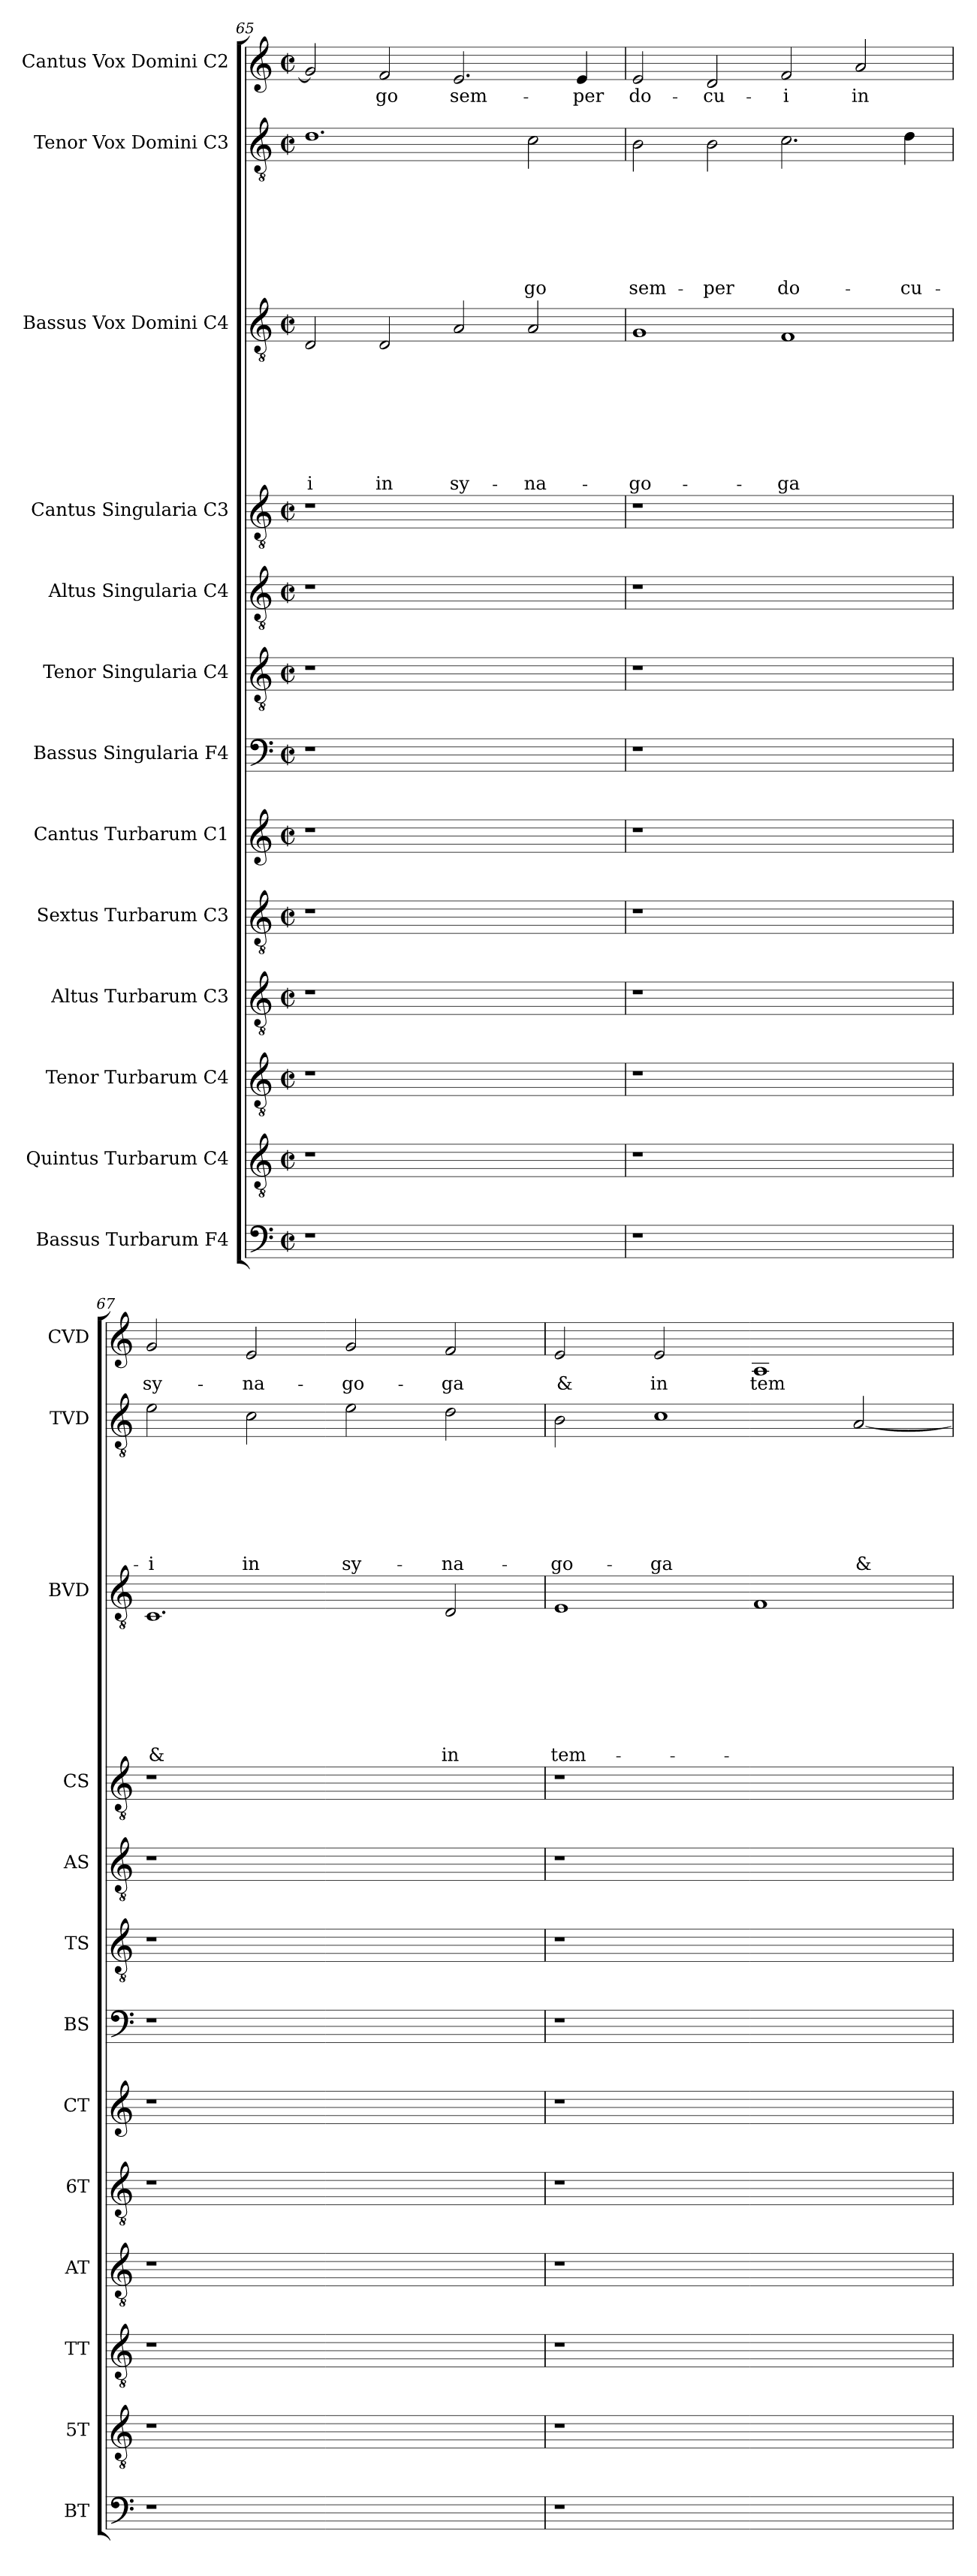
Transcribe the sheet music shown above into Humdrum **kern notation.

**kern	**kern	**kern	**kern	**kern	**kern	**kern	**kern	**kern	**kern	**kern	**text	**text	**text	**text	**text	**text	**text	**text	**kern	**text	**text	**text	**text	**text	**text	**text	**kern	**text
*part13	*part12	*part11	*part10	*part9	*part8	*part7	*part6	*part5	*part4	*part3	*part3	*part3	*part3	*part3	*part3	*part3	*part3	*part3	*part2	*part2	*part2	*part2	*part2	*part2	*part2	*part2	*part1	*part1
*staff13	*staff12	*staff11	*staff10	*staff9	*staff8	*staff7	*staff6	*staff5	*staff4	*staff3	*staff3	*staff3	*staff3	*staff3	*staff3	*staff3	*staff3	*staff3	*staff2	*staff2	*staff2	*staff2	*staff2	*staff2	*staff2	*staff2	*staff1	*staff1
*I"Bassus Turbarum F4	*I"Quintus  Turbarum C4	*I"Tenor Turbarum C4	*I"Altus Turbarum C3	*I"Sextus Turbarum C3	*I"Cantus  Turbarum C1	*I"Bassus Singularia F4	*I"Tenor  Singularia C4	*I"Altus Singularia C4	*I"Cantus  Singularia C3	*I"Bassus Vox Domini C4	*	*	*	*	*	*	*	*	*I"Tenor Vox Domini C3	*	*	*	*	*	*	*	*I"Cantus  Vox Domini C2	*
*I'BT	*I'5T	*I'TT	*I'AT	*I'6T	*I'CT	*I'BS	*I'TS	*I'AS	*I'CS	*I'BVD	*	*	*	*	*	*	*	*	*I'TVD	*	*	*	*	*	*	*	*I'CVD	*
*clefF4	*clefGv2	*clefGv2	*clefGv2	*clefGv2	*clefG2	*clefF4	*clefGv2	*clefGv2	*clefGv2	*clefGv2	*	*	*	*	*	*	*	*	*clefGv2	*	*	*	*	*	*	*	*clefG2	*
*k[]	*k[]	*k[]	*k[]	*k[]	*k[]	*k[]	*k[]	*k[]	*k[]	*k[]	*	*	*	*	*	*	*	*	*k[]	*	*	*	*	*	*	*	*k[]	*
*C:	*C:	*C:	*C:	*C:	*C:	*C:	*C:	*C:	*C:	*C:	*	*	*	*	*	*	*	*	*C:	*	*	*	*	*	*	*	*C:	*
*M2/2	*M2/2	*M2/2	*M2/2	*M2/2	*M2/2	*M2/2	*M2/2	*M2/2	*M2/2	*M2/2	*	*	*	*	*	*	*	*	*M2/2	*	*	*	*	*	*	*	*M2/2	*
*met(c|)	*met(c|)	*met(c|)	*met(c|)	*met(c|)	*met(c|)	*met(c|)	*met(c|)	*met(c|)	*met(c|)	*met(c|)	*	*	*	*	*	*	*	*	*met(c|)	*	*	*	*	*	*	*	*met(c|)	*
=65	=65	=65	=65	=65	=65	=65	=65	=65	=65	=65	=65	=65	=65	=65	=65	=65	=65	=65	=65	=65	=65	=65	=65	=65	=65	=65	=65	=65
1r	1r	1r	1r	1r	1r	1r	1r	1r	1r	2D/	.	.	.	.	.	.	.	-i	1.d	.	.	.	.	.	.	.	2g/]	.
.	.	.	.	.	.	.	.	.	.	2D/	.	.	.	.	.	.	.	in	.	.	.	.	.	.	.	.	2f/	-go
1ryy	1ryy	1ryy	1ryy	1ryy	1ryy	1ryy	1ryy	1ryy	1ryy	2A/	.	.	.	.	.	.	.	sy-	.	.	.	.	.	.	.	.	2.e/	sem-
.	.	.	.	.	.	.	.	.	.	2A/	.	.	.	.	.	.	.	-na-	2c\	.	.	.	.	.	.	-go	.	.
.	.	.	.	.	.	.	.	.	.	.	.	.	.	.	.	.	.	.	.	.	.	.	.	.	.	.	4e/	-per
=66	=66	=66	=66	=66	=66	=66	=66	=66	=66	=66	=66	=66	=66	=66	=66	=66	=66	=66	=66	=66	=66	=66	=66	=66	=66	=66	=66	=66
1r	1r	1r	1r	1r	1r	1r	1r	1r	1r	1G	.	.	.	.	.	.	.	-go-	2B\	.	.	.	.	.	.	sem-	2e/	do-
.	.	.	.	.	.	.	.	.	.	.	.	.	.	.	.	.	.	.	2B\	.	.	.	.	.	.	-per	2d/	-cu-
1ryy	1ryy	1ryy	1ryy	1ryy	1ryy	1ryy	1ryy	1ryy	1ryy	1F	.	.	.	.	.	.	.	-ga	2.c\	.	.	.	.	.	.	do-	2f/	-i
.	.	.	.	.	.	.	.	.	.	.	.	.	.	.	.	.	.	.	.	.	.	.	.	.	.	.	2a/	in
.	.	.	.	.	.	.	.	.	.	.	.	.	.	.	.	.	.	.	4d\	.	.	.	.	.	.	-cu-	.	.
!!LO:PB:g=z
=67	=67	=67	=67	=67	=67	=67	=67	=67	=67	=67	=67	=67	=67	=67	=67	=67	=67	=67	=67	=67	=67	=67	=67	=67	=67	=67	=67	=67
1r	1r	1r	1r	1r	1r	1r	1r	1r	1r	1.C	.	.	.	.	.	.	.	&	2e\	.	.	.	.	.	.	-i	2g/	sy-
.	.	.	.	.	.	.	.	.	.	.	.	.	.	.	.	.	.	.	2c\	.	.	.	.	.	.	in	2e/	-na-
1ryy	1ryy	1ryy	1ryy	1ryy	1ryy	1ryy	1ryy	1ryy	1ryy	.	.	.	.	.	.	.	.	.	2e\	.	.	.	.	.	.	sy-	2g/	-go-
.	.	.	.	.	.	.	.	.	.	2D/	.	.	.	.	.	.	.	in	2d\	.	.	.	.	.	.	-na-	2f/	-ga
=68	=68	=68	=68	=68	=68	=68	=68	=68	=68	=68	=68	=68	=68	=68	=68	=68	=68	=68	=68	=68	=68	=68	=68	=68	=68	=68	=68	=68
1r	1r	1r	1r	1r	1r	1r	1r	1r	1r	1E	.	.	.	.	.	.	.	tem-	2B\	.	.	.	.	.	.	-go-	2e/	&
.	.	.	.	.	.	.	.	.	.	.	.	.	.	.	.	.	.	.	1c	.	.	.	.	.	.	-ga	2e/	in
1ryy	1ryy	1ryy	1ryy	1ryy	1ryy	1ryy	1ryy	1ryy	1ryy	1F	.	.	.	.	.	.	.	.	.	.	.	.	.	.	.	.	1A	tem-
.	.	.	.	.	.	.	.	.	.	.	.	.	.	.	.	.	.	.	[2A/	.	.	.	.	.	.	&	.	.
=	=	=	=	=	=	=	=	=	=	=	=	=	=	=	=	=	=	=	=	=	=	=	=	=	=	=	=	=
*-	*-	*-	*-	*-	*-	*-	*-	*-	*-	*-	*-	*-	*-	*-	*-	*-	*-	*-	*-	*-	*-	*-	*-	*-	*-	*-	*-	*-
